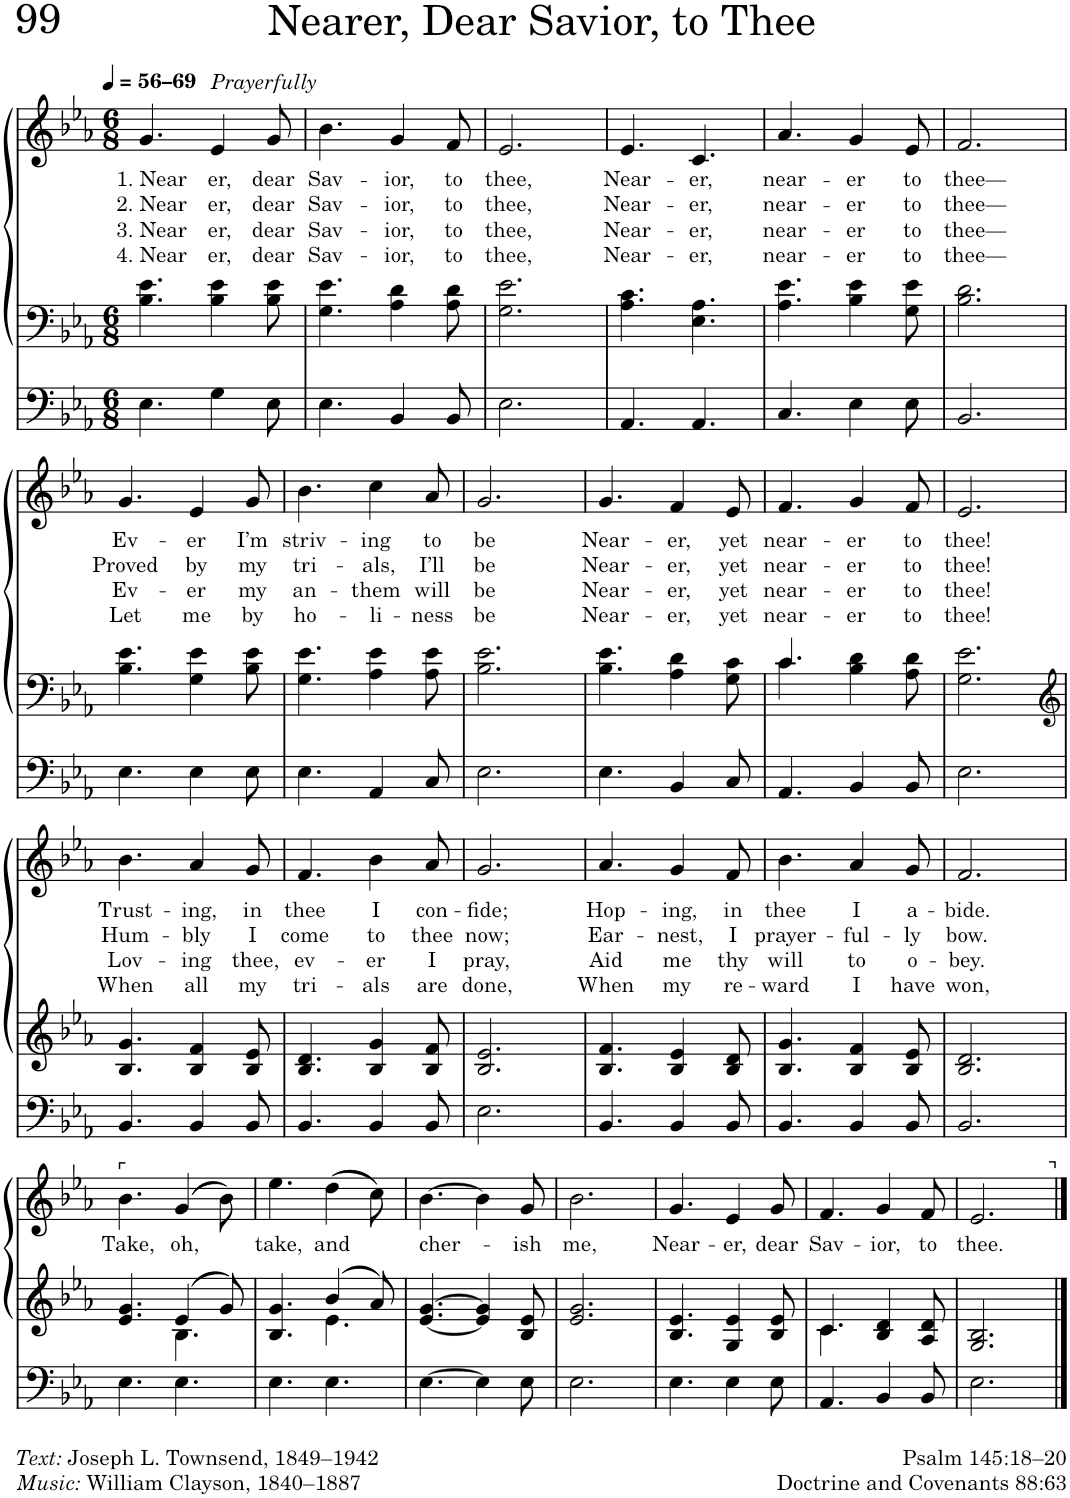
**kern	**kern	**kern	**text	**text	**text	**text
*part1	*part1	*part1	*part1	*part1	*part1	*part1
*staff3	*staff2	*staff1	*staff1	*staff1	*staff1	*staff1
*I"Organ	*	*	*	*	*	*
*I'Org.	*	*	*	*	*	*
*clefF4	*clefF4	*clefG2	*	*	*	*
*k[b-e-a-]	*k[b-e-a-]	*k[b-e-a-]	*	*	*	*
*M6/8	*M6/8	*M6/8	*	*	*	*
*MM56	*MM56	*MM56	*	*	*	*
=1	=1	=1	=1	=1	=1	=1
!	!	!LO:TX:a:B:t=–69	!	!	!	!
!	!	!	!LO:LY:b	!LO:LY:b	!LO:LY:b	!LO:LY:b
*	*	*^	*	*	*	*
4.E-\	4.B-\ 4.e-\	4.g/	2ryy	1. Near	2. Near	3. Near	4. Near
!	!	!	!	!LO:LY:b	!LO:LY:b	!LO:LY:b	!LO:LY:b
4G\	4B-\ 4e-\	4e-/	.	-er,	-er,	-er,	-er,
!	!	!	!LO:TX:a:i:t=Prayerfully	!	!	!	!
.	.	.	4ryy	.	.	.	.
!	!	!	!	!LO:LY:b	!LO:LY:b	!LO:LY:b	!LO:LY:b
8E-\	8B-\ 8e-\	8g/	.	dear	dear	dear	dear
=2	=2	=2	=2	=2	=2	=2	=2
!	!	!	!	!LO:LY:b	!LO:LY:b	!LO:LY:b	!LO:LY:b
*	*	*v	*v	*	*	*	*
4.E-\	4.G\ 4.e-\	4.b-\	Sav-	Sav-	Sav-	Sav-
!	!	!	!LO:LY:b	!LO:LY:b	!LO:LY:b	!LO:LY:b
4BB-/	4A-\ 4d\	4g/	-ior,	-ior,	-ior,	-ior,
!	!	!	!LO:LY:b	!LO:LY:b	!LO:LY:b	!LO:LY:b
8BB-/	8A-\ 8d\	8f/	to	to	to	to
=3	=3	=3	=3	=3	=3	=3
!	!	!	!LO:LY:b	!LO:LY:b	!LO:LY:b	!LO:LY:b
2.E-\	2.G\ 2.e-\	2.e-/	thee,	thee,	thee,	thee,
=4	=4	=4	=4	=4	=4	=4
!	!	!	!LO:LY:b	!LO:LY:b	!LO:LY:b	!LO:LY:b
4.AA-/	4.A-\ 4.c\	4.e-/	Near-	Near-	Near-	Near-
!	!	!	!LO:LY:b	!LO:LY:b	!LO:LY:b	!LO:LY:b
4.AA-/	4.E-\ 4.A-\	4.c/	-er,	-er,	-er,	-er,
=5	=5	=5	=5	=5	=5	=5
!	!	!	!LO:LY:b	!LO:LY:b	!LO:LY:b	!LO:LY:b
4.C/	4.A-\ 4.e-\	4.a-/	near-	near-	near-	near-
!	!	!	!LO:LY:b	!LO:LY:b	!LO:LY:b	!LO:LY:b
4E-\	4B-\ 4e-\	4g/	-er	-er	-er	-er
!	!	!	!LO:LY:b	!LO:LY:b	!LO:LY:b	!LO:LY:b
8E-\	8G\ 8e-\	8e-/	to	to	to	to
=6	=6	=6	=6	=6	=6	=6
!	!	!	!LO:LY:b	!LO:LY:b	!LO:LY:b	!LO:LY:b
2.BB-/	2.B-\ 2.d\	2.f/	thee—	thee—	thee—	thee—
!!LO:LB:g=z
=7	=7	=7	=7	=7	=7	=7
!	!	!	!LO:LY:b	!LO:LY:b	!LO:LY:b	!LO:LY:b
4.E-\	4.B-\ 4.e-\	4.g/	Ev-	Proved	Ev-	Let
!	!	!	!LO:LY:b	!LO:LY:b	!LO:LY:b	!LO:LY:b
4E-\	4G\ 4e-\	4e-/	-er	by	-er	me
!	!	!	!LO:LY:b	!LO:LY:b	!LO:LY:b	!LO:LY:b
8E-\	8B-\ 8e-\	8g/	I’m	my	my	by
=8	=8	=8	=8	=8	=8	=8
!	!	!	!LO:LY:b	!LO:LY:b	!LO:LY:b	!LO:LY:b
4.E-\	4.G\ 4.e-\	4.b-\	striv-	tri-	an-	ho-
!	!	!	!LO:LY:b	!LO:LY:b	!LO:LY:b	!LO:LY:b
4AA-/	4A-\ 4e-\	4cc\	-ing	-als,	-them	-li-
!	!	!	!LO:LY:b	!LO:LY:b	!LO:LY:b	!LO:LY:b
8C/	8A-\ 8e-\	8a-/	to	I’ll	will	-ness
=9	=9	=9	=9	=9	=9	=9
!	!	!	!LO:LY:b	!LO:LY:b	!LO:LY:b	!LO:LY:b
2.E-\	2.B-\ 2.e-\	2.g/	be	be	be	be
=10	=10	=10	=10	=10	=10	=10
!	!	!	!LO:LY:b	!LO:LY:b	!LO:LY:b	!LO:LY:b
4.E-\	4.B-\ 4.e-\	4.g/	Near-	Near-	Near-	Near-
!	!	!	!LO:LY:b	!LO:LY:b	!LO:LY:b	!LO:LY:b
4BB-/	4A-\ 4d\	4f/	-er,	-er,	-er,	-er,
!	!	!	!LO:LY:b	!LO:LY:b	!LO:LY:b	!LO:LY:b
8C/	8G\ 8c\	8e-/	yet	yet	yet	yet
=11	=11	=11	=11	=11	=11	=11
*	*^	*	*	*	*	*
!	!	!	!	!LO:LY:b	!LO:LY:b	!LO:LY:b	!LO:LY:b
4.AA-/	4.c/	4.c\	4.f/	near-	near-	near-	near-
!	!	!	!	!LO:LY:b	!LO:LY:b	!LO:LY:b	!LO:LY:b
4BB-/	4B-\ 4d\	4.ryy	4g/	-er	-er	-er	-er
!	!	!	!	!LO:LY:b	!LO:LY:b	!LO:LY:b	!LO:LY:b
8BB-/	8A-\ 8d\	.	8f/	to	to	to	to
*	*v	*v	*	*	*	*	*
=12	=12	=12	=12	=12	=12	=12
!	!	!	!LO:LY:b	!LO:LY:b	!LO:LY:b	!LO:LY:b
2.E-\	2.G\ 2.e-\	2.e-/	thee!	thee!	thee!	thee!
!!LO:LB:g=z
=13	=13	=13	=13	=13	=13	=13
*	*clefG2	*	*	*	*	*
!	!	!	!LO:LY:b	!LO:LY:b	!LO:LY:b	!LO:LY:b
4.BB-/	4.B-/ 4.g/	4.b-\	Trust-	Hum-	Lov-	When
!	!	!	!LO:LY:b	!LO:LY:b	!LO:LY:b	!LO:LY:b
4BB-/	4B-/ 4f/	4a-/	-ing,	-bly	-ing	all
!	!	!	!LO:LY:b	!LO:LY:b	!LO:LY:b	!LO:LY:b
8BB-/	8B-/ 8e-/	8g/	in	I	thee,	my
=14	=14	=14	=14	=14	=14	=14
!	!	!	!LO:LY:b	!LO:LY:b	!LO:LY:b	!LO:LY:b
4.BB-/	4.B-/ 4.d/	4.f/	thee	come	ev-	tri-
!	!	!	!LO:LY:b	!LO:LY:b	!LO:LY:b	!LO:LY:b
4BB-/	4B-/ 4g/	4b-\	I	to	-er	-als
!	!	!	!LO:LY:b	!LO:LY:b	!LO:LY:b	!LO:LY:b
8BB-/	8B-/ 8f/	8a-/	con-	thee	I	are
=15	=15	=15	=15	=15	=15	=15
!	!	!	!LO:LY:b	!LO:LY:b	!LO:LY:b	!LO:LY:b
2.E-\	2.B-/ 2.e-/	2.g/	-fide;	now;	pray,	done,
=16	=16	=16	=16	=16	=16	=16
!	!	!	!LO:LY:b	!LO:LY:b	!LO:LY:b	!LO:LY:b
4.BB-/	4.B-/ 4.f/	4.a-/	Hop-	Ear-	Aid	When
!	!	!	!LO:LY:b	!LO:LY:b	!LO:LY:b	!LO:LY:b
4BB-/	4B-/ 4e-/	4g/	-ing,	-nest,	me	my
!	!	!	!LO:LY:b	!LO:LY:b	!LO:LY:b	!LO:LY:b
8BB-/	8B-/ 8d/	8f/	in	I	thy	re-
=17	=17	=17	=17	=17	=17	=17
!	!	!	!LO:LY:b	!LO:LY:b	!LO:LY:b	!LO:LY:b
4.BB-/	4.B-/ 4.g/	4.b-\	thee	prayer-	will	-ward
!	!	!	!LO:LY:b	!LO:LY:b	!LO:LY:b	!LO:LY:b
4BB-/	4B-/ 4f/	4a-/	I	-ful-	to	I
!	!	!	!LO:LY:b	!LO:LY:b	!LO:LY:b	!LO:LY:b
8BB-/	8B-/ 8e-/	8g/	a-	-ly	o-	have
=18	=18	=18	=18	=18	=18	=18
!	!	!	!LO:LY:b	!LO:LY:b	!LO:LY:b	!LO:LY:b
2.BB-/	2.B-/ 2.d/	2.f/	-bide.	bow.	-bey.	won,
!!LO:LB:g=z
=19	=19	=19	=19	=19	=19	=19
*	*^	*	*	*	*	*
!	!	!	!LO:TX:a:t=⌜	!	!	!	!
!	!	!	!	!LO:LY:b	!	!	!
4.E-\	4.e-/ 4.g/	4.ryy	4.b-\	Take,	.	.	.
!	!	!	!	!LO:LY:b	!	!	!
4.E-\	4e-/	4.B-\	((4g/	oh,	.	.	.
.	8g/	.	8b-\))	.	.	.	.
=20	=20	=20	=20	=20	=20	=20	=20
!	!	!	!	!LO:LY:b	!	!	!
4.E-\	4.B-/ 4.g/	4.ryy	4.ee-\	take,	.	.	.
!	!	!	!	!LO:LY:b	!	!	!
4.E-\	4b-/	4.e-\	((4dd\	and	.	.	.
.	8a-/	.	8cc\))	.	.	.	.
*	*v	*v	*	*	*	*	*
=21	=21	=21	=21	=21	=21	=21
!	!	!	!LO:LY:b	!	!	!
[4.E-\	[4.e-/ [4.g/	[4.b-\	cher-	.	.	.
4E-\]	4e-/] 4g/]	4b-\]	.	.	.	.
!	!	!	!LO:LY:b	!	!	!
8E-\	8B-/ 8e-/	8g/	-ish	.	.	.
=22	=22	=22	=22	=22	=22	=22
!	!	!	!LO:LY:b	!	!	!
2.E-\	2.e-/ 2.g/	2.b-\	me,	.	.	.
=23	=23	=23	=23	=23	=23	=23
!	!	!	!LO:LY:b	!	!	!
4.E-\	4.B-/ 4.e-/	4.g/	Near-	.	.	.
!	!	!	!LO:LY:b	!	!	!
4E-\	4G/ 4e-/	4e-/	-er,	.	.	.
!	!	!	!LO:LY:b	!	!	!
8E-\	8B-/ 8e-/	8g/	dear	.	.	.
=24	=24	=24	=24	=24	=24	=24
*	*^	*	*	*	*	*
!	!	!	!	!LO:LY:b	!	!	!
4.AA-/	4.c/	4.c\	4.f/	Sav-	.	.	.
!	!	!	!	!LO:LY:b	!	!	!
4BB-/	4B-/ 4d/	4.ryy	4g/	-ior,	.	.	.
!	!	!	!	!LO:LY:b	!	!	!
8BB-/	8A-/ 8d/	.	8f/	to	.	.	.
*	*v	*v	*	*	*	*	*
=25	=25	=25	=25	=25	=25	=25
!	!	!	!LO:LY:b	!	!	!
*	*	*^	*	*	*	*
2.E-\	2.G/ 2.B-/	2.e-/	2ryy	thee.	.	.	.
.	.	.	8.ryy	.	.	.	.
!	!	!	!LO:TX:a:t=⌝	!	!	!	!
.	.	.	16ryy	.	.	.	.
*	*	*v	*v	*	*	*	*
==	==	==	==	==	==	==
*-	*-	*-	*-	*-	*-	*-
